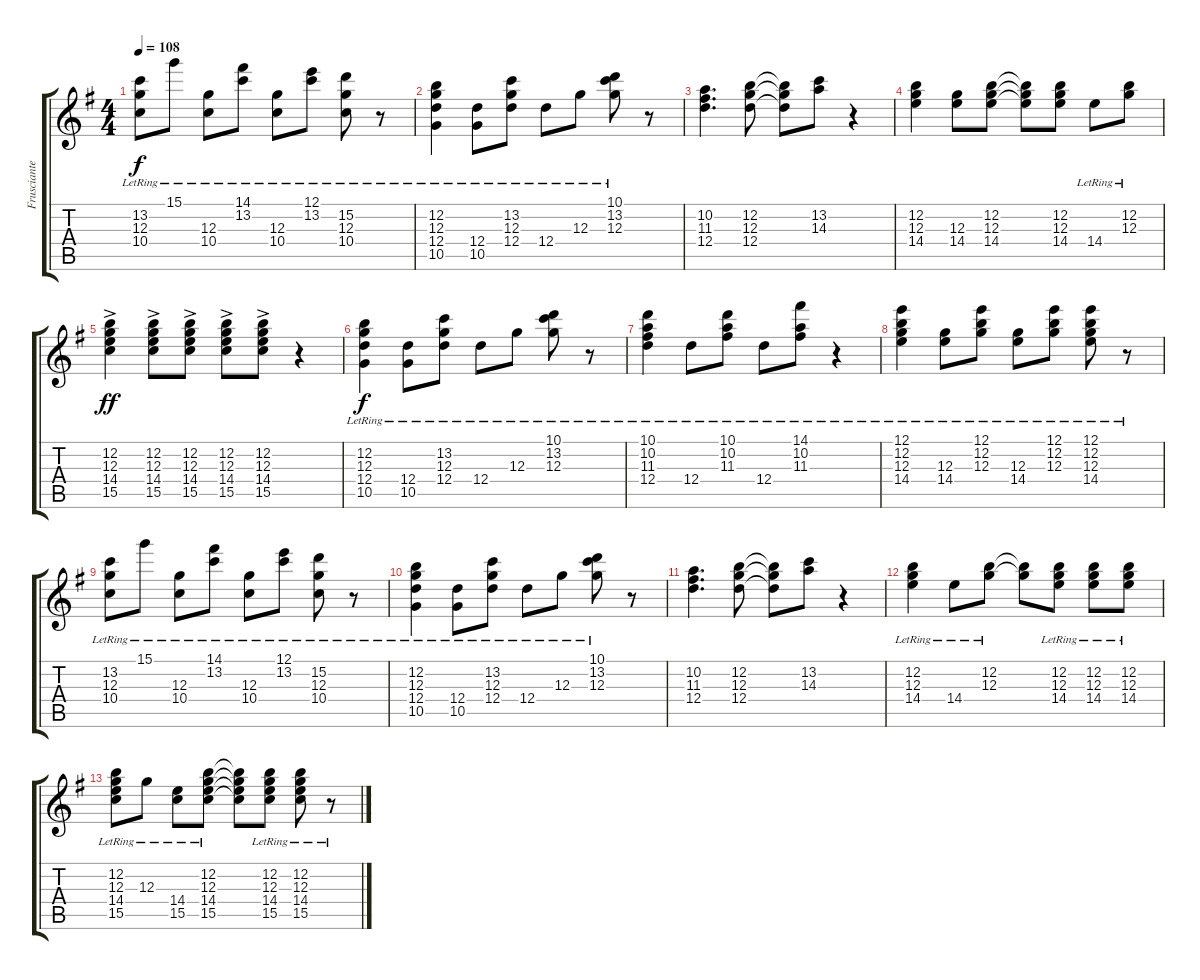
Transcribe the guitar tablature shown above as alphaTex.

\track ("Frusciante 1" "Frusciante") {instrument electricguitarclean}
\staff {score tabs}
\tuning (E4 B3 G3 D3 A2 E2) {hide}
\ts (4 4)
\tempo 108
\clef g2
\ks g
(13.2{lr} 12.3{lr} 10.4{lr}).8{dy f} 15.1{lr}.8 (12.3{lr} 10.4).8 (14.1{lr} 13.2{lr}).8 (12.3{lr} 10.4{lr}).8 (12.1{lr} 13.2{lr}).8 (15.2{lr} 12.3{lr} 10.4{lr}).8 r.8 |
(12.2{lr} 12.3{lr} 12.4{lr} 10.5{lr}).4 (12.4{lr} 10.5{lr}).8 (13.2{lr} 12.3{lr} 12.4{lr}).8 12.4{lr}.8 12.3{lr}.8 (10.1 13.2{lr} 12.3{lr}).8 r.8 |
(10.2 11.3 12.4).4{d} (12.2 12.3 12.4).8 (12.2{t} 12.3{t} 12.4{t}).8 (13.2 14.3).8 r.4 |
(12.2 12.3 14.4).4 (12.3 14.4).8 (12.2 12.3 14.4).8 (12.2{t} 12.3{t} 14.4{t}).8 (12.2 12.3 14.4).8 14.4{lr}.8 (12.2{lr} 12.3{lr}).8 |
(12.2{ac} 12.3{ac} 14.4{ac} 15.5{ac}).4{dy ff} (12.2{ac} 12.3{ac} 14.4{ac} 15.5{ac}).8 (12.2{ac} 12.3{ac} 14.4{ac} 15.5{ac}).8 (12.2{ac} 12.3{ac} 14.4{ac} 15.5{ac}).8 (12.2{ac} 12.3{ac} 14.4{ac} 15.5{ac}).8 r.4 |
(12.2{lr} 12.3{lr} 12.4{lr} 10.5{lr}).4{dy f} (12.4{lr} 10.5{lr}).8 (13.2{lr} 12.3{lr} 12.4{lr}).8 12.4{lr}.8 12.3{lr}.8 (10.1{lr} 13.2 12.3{lr}).8 r.8 |
(10.1{lr} 10.2{lr} 11.3{lr} 12.4{lr}).4 12.4{lr}.8 (10.1{lr} 10.2{lr} 11.3{lr}).8 12.4{lr}.8 (14.1{lr} 10.2{lr} 11.3{lr}).8 r.4 |
(12.1{lr} 12.2{lr} 12.3{lr} 14.4{lr}).4 (12.3{lr} 14.4{lr}).8 (12.1{lr} 12.2{lr} 12.3{lr}).8 (12.3{lr} 14.4{lr}).8 (12.1{lr} 12.2{lr} 12.3{lr}).8 (12.1{lr} 12.2{lr} 12.3{lr} 14.4{lr}).8 r.8 |
(13.2{lr} 12.3{lr} 10.4{lr}).8 15.1{lr}.8 (12.3{lr} 10.4).8 (14.1{lr} 13.2{lr}).8 (12.3{lr} 10.4{lr}).8 (12.1{lr} 13.2{lr}).8 (15.2{lr} 12.3{lr} 10.4{lr}).8 r.8 |
(12.2{lr} 12.3{lr} 12.4{lr} 10.5{lr}).4 (12.4{lr} 10.5{lr}).8 (13.2{lr} 12.3{lr} 12.4{lr}).8 12.4{lr}.8 12.3{lr}.8 (10.1{lr} 13.2 12.3{lr}).8 r.8 |
(10.2 11.3 12.4).4{d} (12.2 12.3 12.4).8 (12.2{t} 12.3{t} 12.4{t}).8 (13.2 14.3).8 r.4 |
(12.2{lr} 12.3{lr} 14.4{lr}).4 14.4{lr}.8 (12.2{lr} 12.3{lr}).8 (12.2{t} 12.3{t}).8 (12.2{lr} 12.3{lr} 14.4{lr}).8 (12.2{lr} 12.3{lr} 14.4{lr}).8 (12.2{lr} 12.3{lr} 14.4{lr}).8 |
(12.2{lr} 12.3{lr} 14.4{lr} 15.5{lr}).8 12.3{lr}.8 (14.4{lr} 15.5{lr}).8 (12.2{lr} 12.3{lr} 14.4{lr} 15.5{lr}).8 (12.2{t} 12.3{t} 14.4{t} 15.5{t}).8 (12.2{lr} 12.3{lr} 14.4{lr} 15.5{lr}).8 (12.2{lr} 12.3{lr} 14.4{lr} 15.5{lr}).8 r.8
